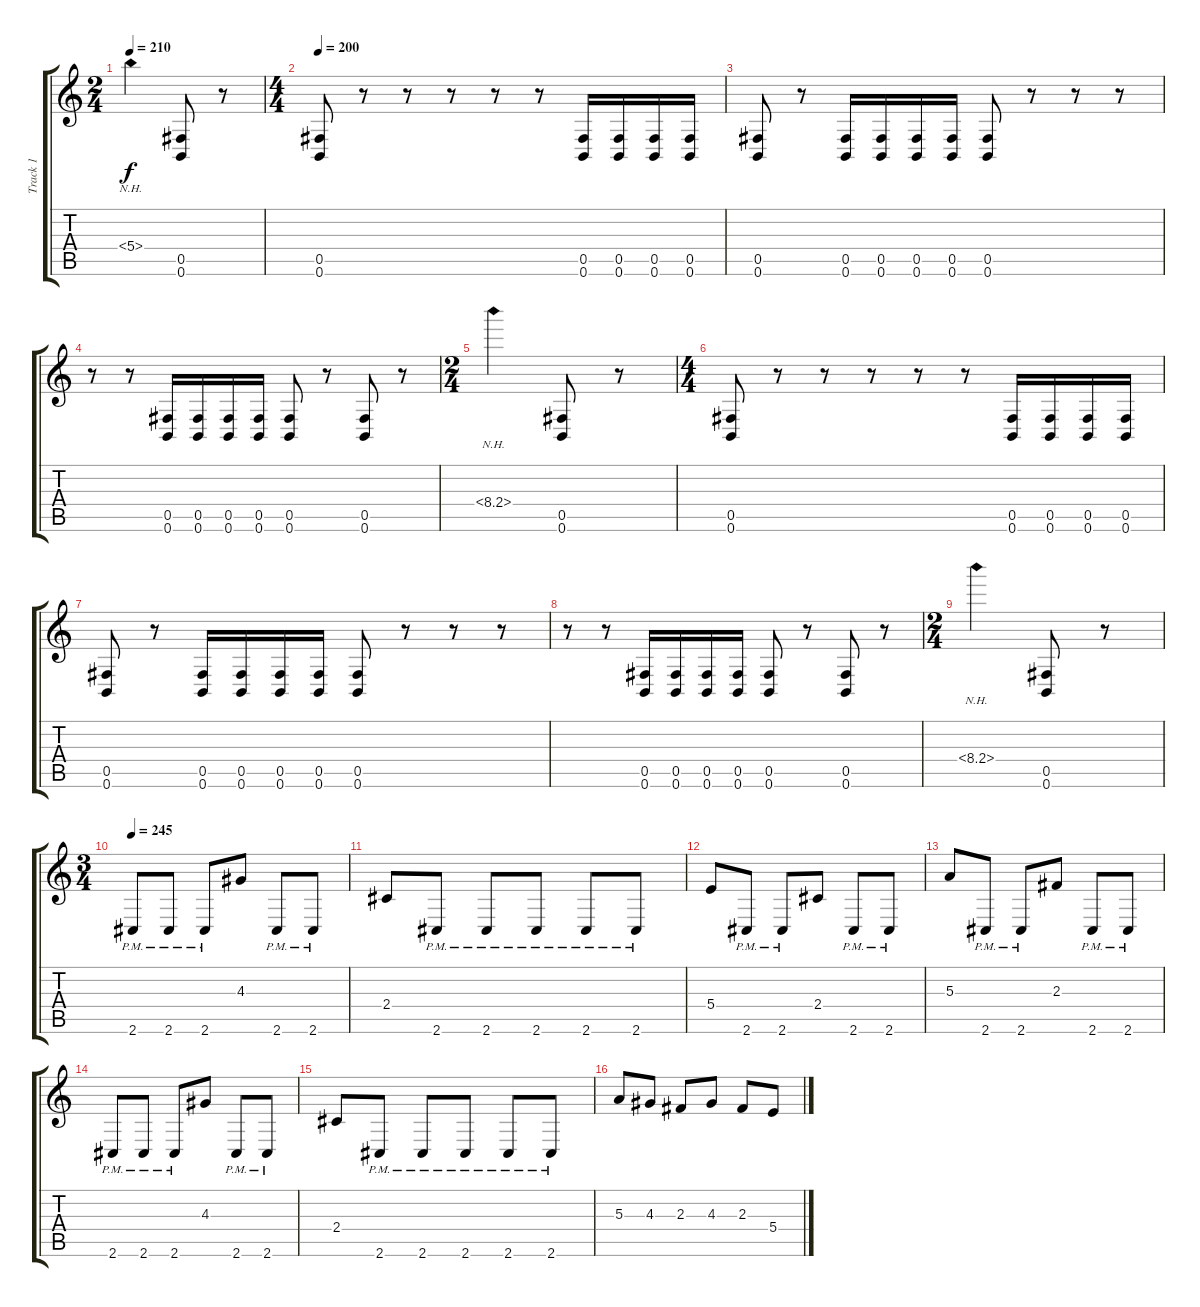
\track ("Track 1" "Track 1") {instrument overdrivenguitar}
\staff {score tabs}
\tuning (Db4 Ab3 E3 B2 Gb2 B1) {hide}
\ts (2 4)
\tempo 210
\clef g2
\ks c
5.4{nh}.4{dy f} (0.5 0.6).8 r.8 |
\ts (4 4)
\tempo 200
(0.5 0.6).8 r.8 r.8 r.8 r.8 r.8 (0.5 0.6).16 (0.5 0.6).16 (0.5 0.6).16 (0.5 0.6).16 |
(0.5 0.6).8 r.8 (0.5 0.6).16 (0.5 0.6).16 (0.5 0.6).16 (0.5 0.6).16 (0.5 0.6).8 r.8 r.8 r.8 |
r.8 r.8 (0.5 0.6).16 (0.5 0.6).16 (0.5 0.6).16 (0.5 0.6).16 (0.5 0.6).8 r.8 (0.5 0.6).8 r.8 |
\ts (2 4)
8.4{nh}.4 (0.5 0.6).8 r.8 |
\ts (4 4)
(0.5 0.6).8 r.8 r.8 r.8 r.8 r.8 (0.5 0.6).16 (0.5 0.6).16 (0.5 0.6).16 (0.5 0.6).16 |
(0.5 0.6).8 r.8 (0.5 0.6).16 (0.5 0.6).16 (0.5 0.6).16 (0.5 0.6).16 (0.5 0.6).8 r.8 r.8 r.8 |
r.8 r.8 (0.5 0.6).16 (0.5 0.6).16 (0.5 0.6).16 (0.5 0.6).16 (0.5 0.6).8 r.8 (0.5 0.6).8 r.8 |
\ts (2 4)
8.4{nh}.4 (0.5 0.6).8 r.8 |
\ts (3 4)
\tempo 245
2.6{pm}.8 2.6{pm}.8 2.6{pm}.8 4.3.8 2.6{pm}.8 2.6{pm}.8 |
2.4.8 2.6{pm}.8 2.6{pm}.8 2.6{pm}.8 2.6{pm}.8 2.6{pm}.8 |
5.4.8 2.6{pm}.8 2.6{pm}.8 2.4.8 2.6{pm}.8 2.6{pm}.8 |
5.3.8 2.6{pm}.8 2.6{pm}.8 2.3.8 2.6{pm}.8 2.6{pm}.8 |
2.6{pm}.8 2.6{pm}.8 2.6{pm}.8 4.3.8 2.6{pm}.8 2.6{pm}.8 |
2.4.8 2.6{pm}.8 2.6{pm}.8 2.6{pm}.8 2.6{pm}.8 2.6{pm}.8 |
5.3.8 4.3.8 2.3.8 4.3.8 2.3.8 5.4.8
